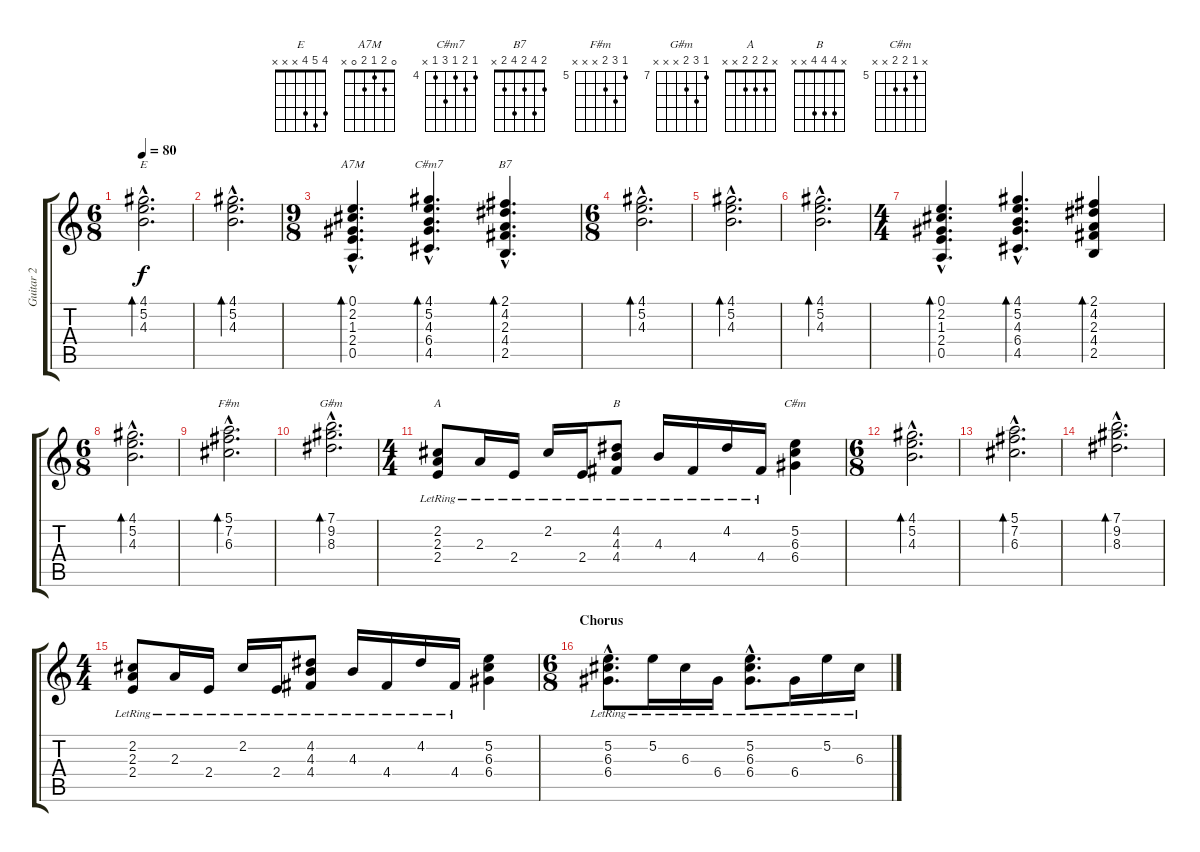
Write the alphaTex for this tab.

\track ("Guitar 2" "Guitar 2") {instrument electricguitarclean}
\staff {score tabs}
\tuning (E4 B3 G3 D3 A2 E2) {hide}
\chord ("E" 4 5 4 x x x)
\chord ("A7M" 0 2 1 2 0 x)
\chord ("C#m7" 4 5 4 6 4 x) {firstfret 4}
\chord ("B7" 2 4 2 4 2 x)
\chord ("F#m" 5 7 6 x x x) {firstfret 5}
\chord ("G#m" 7 9 8 x x x) {firstfret 7}
\chord ("A" x 2 2 2 x x)
\chord ("B" x 4 4 4 x x)
\chord ("C#m" x 5 6 6 x x) {firstfret 5}
\ts (6 8)
\tempo 80
\clef g2
\ks c
(4.1{hac} 5.2{hac} 4.3{hac}).2{d bd 240 ch "E" dy f} |
(4.1{hac} 5.2{hac} 4.3{hac}).2{d bd 240} |
\ts (9 8)
(0.1{hac} 2.2{hac} 1.3{hac} 2.4{hac} 0.5{hac}).4{d bd 240 ch "A7M"} (4.1{hac} 5.2{hac} 4.3{hac} 6.4{hac} 4.5{hac}).4{d bd 240 ch "C#m7"} (2.1{hac} 4.2{hac} 2.3{hac} 4.4{hac} 2.5{hac}).4{d bd 240 ch "B7"} |
\ts (6 8)
(4.1{hac} 5.2{hac} 4.3{hac}).2{d bd 240} |
(4.1{hac} 5.2{hac} 4.3{hac}).2{d bd 240} |
(4.1{hac} 5.2{hac} 4.3{hac}).2{d bd 240} |
\ts (4 4)
(0.1{hac} 2.2{hac} 1.3{hac} 2.4{hac} 0.5{hac}).4{d bd 240} (4.1{hac} 5.2{hac} 4.3{hac} 6.4{hac} 4.5{hac}).4{d bd 240} (2.1 4.2 2.3 4.4 2.5).4{bd 240} |
\ts (6 8)
(4.1{hac} 5.2{hac} 4.3{hac}).2{d bd 240} |
(5.1{hac} 7.2{hac} 6.3{hac}).2{d bd 240 ch "F#m"} |
(7.1{hac} 9.2{hac} 8.3{hac}).2{d bd 240 ch "G#m"} |
\ts (4 4)
(2.2{lr} 2.3{lr} 2.4{lr}).8{ch "A"} 2.3{lr}.16 2.4{lr}.16 2.2{lr}.16 2.4{lr}.16 (4.2{lr} 4.3{lr} 4.4{lr}).8{ch "B"} 4.3{lr}.16 4.4{lr}.16 4.2{lr}.16 4.4{lr}.16 (5.2 6.3 6.4).4{ch "C#m"} |
\ts (6 8)
(4.1{hac} 5.2{hac} 4.3{hac}).2{d bd 240} |
(5.1{hac} 7.2{hac} 6.3{hac}).2{d bd 240} |
(7.1{hac} 9.2{hac} 8.3{hac}).2{d bd 240} |
\ts (4 4)
(2.2{lr} 2.3{lr} 2.4{lr}).8 2.3{lr}.16 2.4{lr}.16 2.2{lr}.16 2.4{lr}.16 (4.2{lr} 4.3{lr} 4.4{lr}).8 4.3{lr}.16 4.4{lr}.16 4.2{lr}.16 4.4{lr}.16 (5.2 6.3 6.4).4 |
\ts (6 8)
\section ("" "Chorus")
(5.2{hac lr} 6.3{hac lr} 6.4{hac lr}).8{d} 5.2{lr}.16 6.3{lr}.16 6.4{lr}.16 (5.2{hac lr} 6.3{hac lr} 6.4{hac lr}).8{d} 6.4{lr}.16 5.2{lr}.16 6.3{lr}.16
